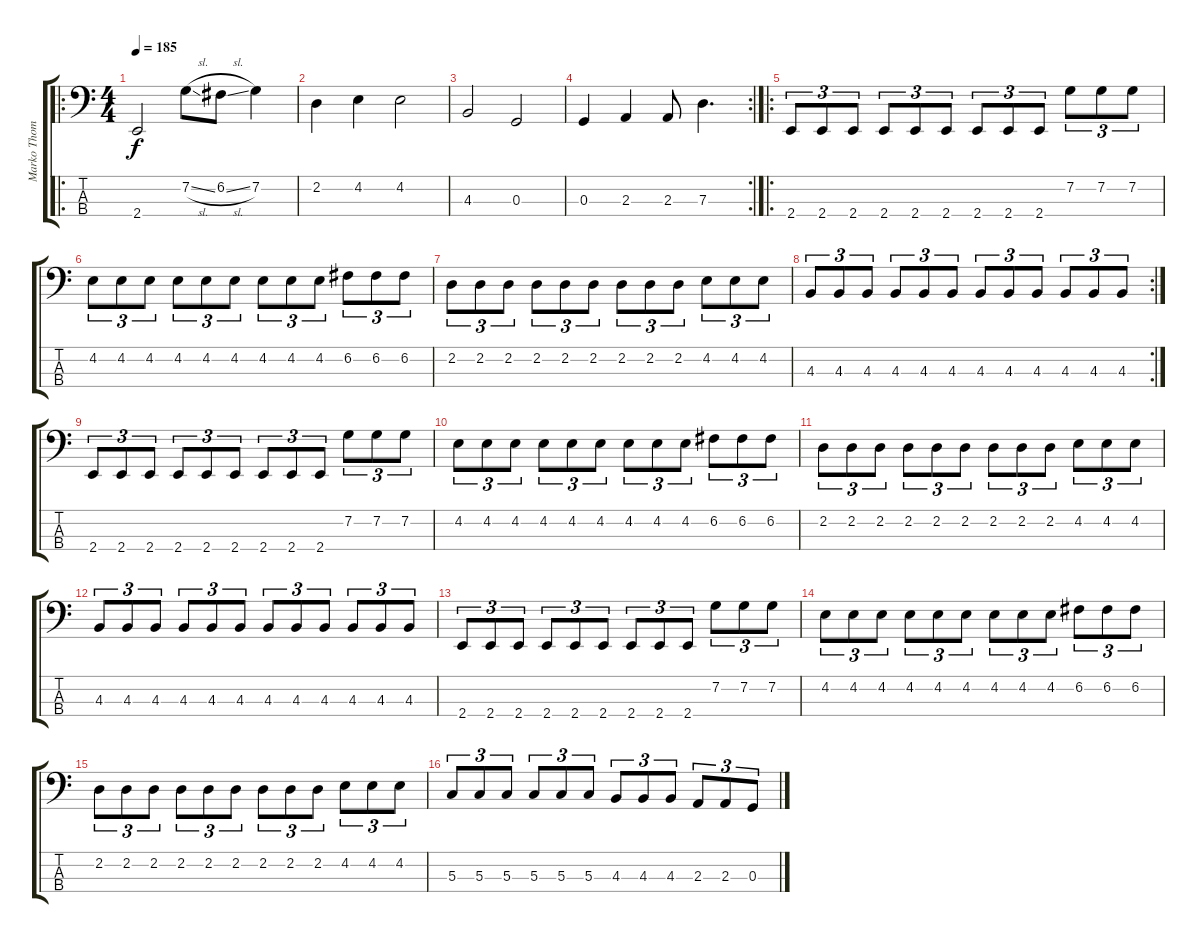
\track ("Marko Thomas" "Marko Thom") {instrument electricbassfinger}
\staff {score tabs}
\tuning (F2 C2 G1 D1) {hide}
\ro
\ts (4 4)
\tempo 185
\clef f4
\ks c
2.4.2{dy f} 7.2{sl}.8 6.2{sl}.8 7.2.4 |
2.2.4 4.2.4 4.2.2 |
4.3.2 0.3.2 |
\rc 2
0.3.4 2.3.4 2.3.8 7.3.4{d} |
\ro
2.4.8{tu (3 2)} 2.4.8{tu (3 2)} 2.4.8{tu (3 2)} 2.4.8{tu (3 2)} 2.4.8{tu (3 2)} 2.4.8{tu (3 2)} 2.4.8{tu (3 2)} 2.4.8{tu (3 2)} 2.4.8{tu (3 2)} 7.2.8{tu (3 2)} 7.2.8{tu (3 2)} 7.2.8{tu (3 2)} |
4.2.8{tu (3 2)} 4.2.8{tu (3 2)} 4.2.8{tu (3 2)} 4.2.8{tu (3 2)} 4.2.8{tu (3 2)} 4.2.8{tu (3 2)} 4.2.8{tu (3 2)} 4.2.8{tu (3 2)} 4.2.8{tu (3 2)} 6.2.8{tu (3 2)} 6.2.8{tu (3 2)} 6.2.8{tu (3 2)} |
2.2.8{tu (3 2)} 2.2.8{tu (3 2)} 2.2.8{tu (3 2)} 2.2.8{tu (3 2)} 2.2.8{tu (3 2)} 2.2.8{tu (3 2)} 2.2.8{tu (3 2)} 2.2.8{tu (3 2)} 2.2.8{tu (3 2)} 4.2.8{tu (3 2)} 4.2.8{tu (3 2)} 4.2.8{tu (3 2)} |
\rc 2
4.3.8{tu (3 2)} 4.3.8{tu (3 2)} 4.3.8{tu (3 2)} 4.3.8{tu (3 2)} 4.3.8{tu (3 2)} 4.3.8{tu (3 2)} 4.3.8{tu (3 2)} 4.3.8{tu (3 2)} 4.3.8{tu (3 2)} 4.3.8{tu (3 2)} 4.3.8{tu (3 2)} 4.3.8{tu (3 2)} |
2.4.8{tu (3 2)} 2.4.8{tu (3 2)} 2.4.8{tu (3 2)} 2.4.8{tu (3 2)} 2.4.8{tu (3 2)} 2.4.8{tu (3 2)} 2.4.8{tu (3 2)} 2.4.8{tu (3 2)} 2.4.8{tu (3 2)} 7.2.8{tu (3 2)} 7.2.8{tu (3 2)} 7.2.8{tu (3 2)} |
4.2.8{tu (3 2)} 4.2.8{tu (3 2)} 4.2.8{tu (3 2)} 4.2.8{tu (3 2)} 4.2.8{tu (3 2)} 4.2.8{tu (3 2)} 4.2.8{tu (3 2)} 4.2.8{tu (3 2)} 4.2.8{tu (3 2)} 6.2.8{tu (3 2)} 6.2.8{tu (3 2)} 6.2.8{tu (3 2)} |
2.2.8{tu (3 2)} 2.2.8{tu (3 2)} 2.2.8{tu (3 2)} 2.2.8{tu (3 2)} 2.2.8{tu (3 2)} 2.2.8{tu (3 2)} 2.2.8{tu (3 2)} 2.2.8{tu (3 2)} 2.2.8{tu (3 2)} 4.2.8{tu (3 2)} 4.2.8{tu (3 2)} 4.2.8{tu (3 2)} |
4.3.8{tu (3 2)} 4.3.8{tu (3 2)} 4.3.8{tu (3 2)} 4.3.8{tu (3 2)} 4.3.8{tu (3 2)} 4.3.8{tu (3 2)} 4.3.8{tu (3 2)} 4.3.8{tu (3 2)} 4.3.8{tu (3 2)} 4.3.8{tu (3 2)} 4.3.8{tu (3 2)} 4.3.8{tu (3 2)} |
2.4.8{tu (3 2)} 2.4.8{tu (3 2)} 2.4.8{tu (3 2)} 2.4.8{tu (3 2)} 2.4.8{tu (3 2)} 2.4.8{tu (3 2)} 2.4.8{tu (3 2)} 2.4.8{tu (3 2)} 2.4.8{tu (3 2)} 7.2.8{tu (3 2)} 7.2.8{tu (3 2)} 7.2.8{tu (3 2)} |
4.2.8{tu (3 2)} 4.2.8{tu (3 2)} 4.2.8{tu (3 2)} 4.2.8{tu (3 2)} 4.2.8{tu (3 2)} 4.2.8{tu (3 2)} 4.2.8{tu (3 2)} 4.2.8{tu (3 2)} 4.2.8{tu (3 2)} 6.2.8{tu (3 2)} 6.2.8{tu (3 2)} 6.2.8{tu (3 2)} |
2.2.8{tu (3 2)} 2.2.8{tu (3 2)} 2.2.8{tu (3 2)} 2.2.8{tu (3 2)} 2.2.8{tu (3 2)} 2.2.8{tu (3 2)} 2.2.8{tu (3 2)} 2.2.8{tu (3 2)} 2.2.8{tu (3 2)} 4.2.8{tu (3 2)} 4.2.8{tu (3 2)} 4.2.8{tu (3 2)} |
5.3.8{tu (3 2)} 5.3.8{tu (3 2)} 5.3.8{tu (3 2)} 5.3.8{tu (3 2)} 5.3.8{tu (3 2)} 5.3.8{tu (3 2)} 4.3.8{tu (3 2)} 4.3.8{tu (3 2)} 4.3.8{tu (3 2)} 2.3.8{tu (3 2)} 2.3.8{tu (3 2)} 0.3.8{tu (3 2)}
